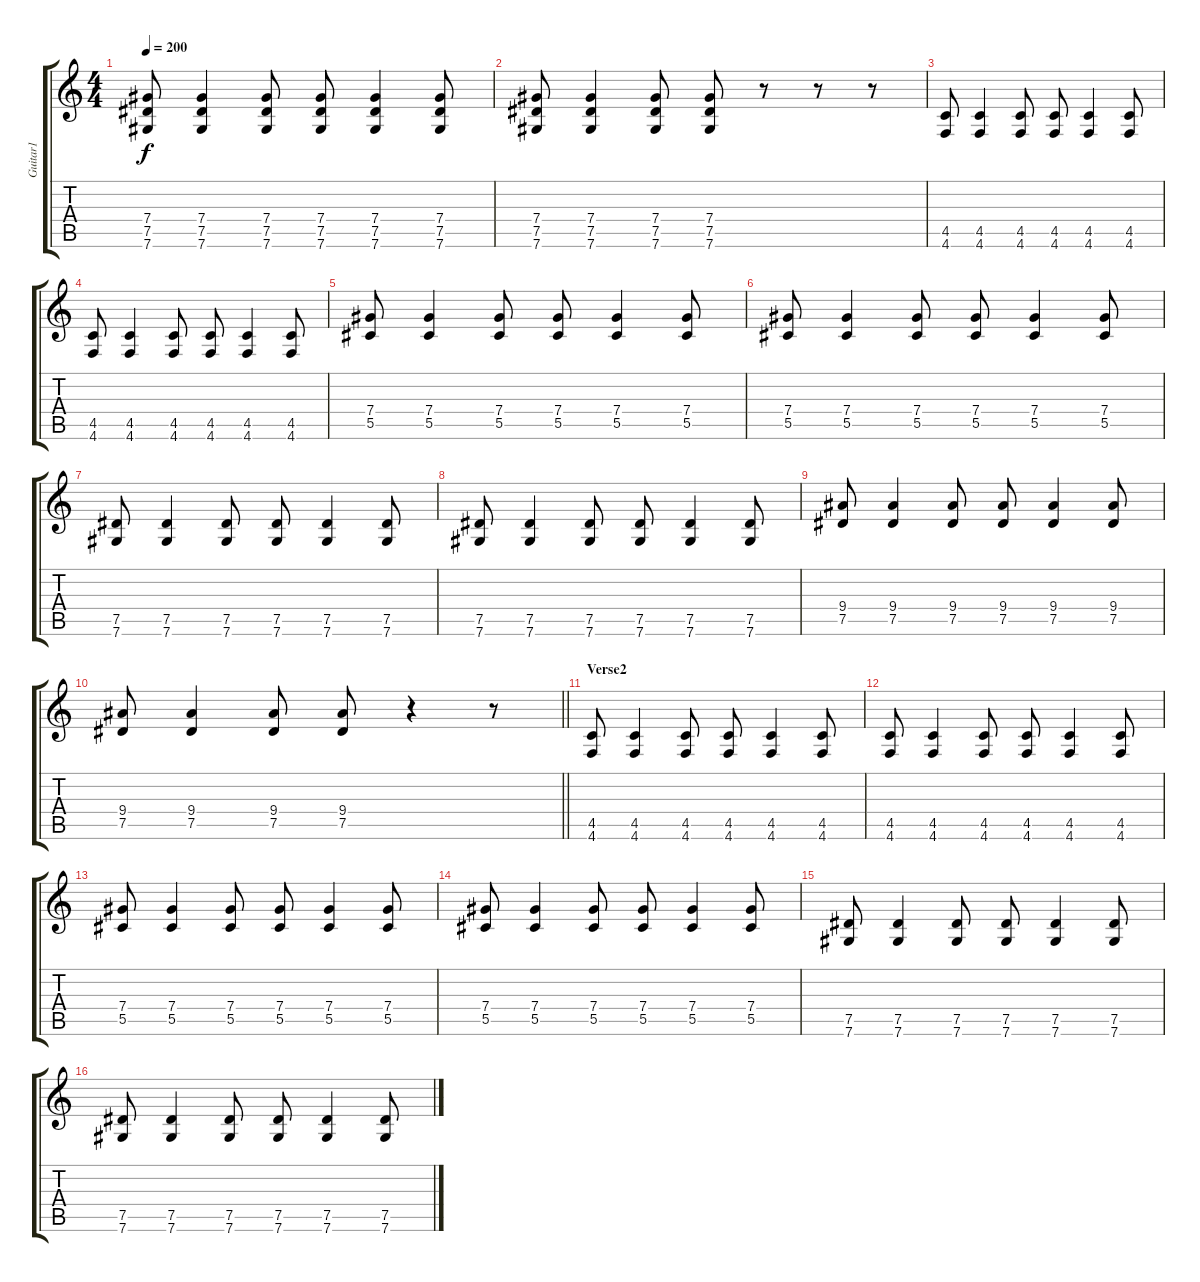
\track ("Guitar1" "Guitar1") {instrument distortionguitar}
\staff {score tabs}
\tuning (Eb4 Bb3 Gb3 Db3 Ab2 Db2) {hide}
\ts (4 4)
\tempo 200
\clef g2
\ks c
(7.4 7.5 7.6).8{dy f} (7.4 7.5 7.6).4 (7.4 7.5 7.6).8 (7.4 7.5 7.6).8 (7.4 7.5 7.6).4 (7.4 7.5 7.6).8 |
(7.4 7.5 7.6).8 (7.4 7.5 7.6).4 (7.4 7.5 7.6).8 (7.4 7.5 7.6).8 r.8 r.8 r.8 |
(4.5 4.6).8 (4.5 4.6).4 (4.5 4.6).8 (4.5 4.6).8 (4.5 4.6).4 (4.5 4.6).8 |
(4.5 4.6).8 (4.5 4.6).4 (4.5 4.6).8 (4.5 4.6).8 (4.5 4.6).4 (4.5 4.6).8 |
(7.4 5.5).8 (7.4 5.5).4 (7.4 5.5).8 (7.4 5.5).8 (7.4 5.5).4 (7.4 5.5).8 |
(7.4 5.5).8 (7.4 5.5).4 (7.4 5.5).8 (7.4 5.5).8 (7.4 5.5).4 (7.4 5.5).8 |
(7.5 7.6).8 (7.5 7.6).4 (7.5 7.6).8 (7.5 7.6).8 (7.5 7.6).4 (7.5 7.6).8 |
(7.5 7.6).8 (7.5 7.6).4 (7.5 7.6).8 (7.5 7.6).8 (7.5 7.6).4 (7.5 7.6).8 |
(9.4 7.5).8 (9.4 7.5).4 (9.4 7.5).8 (9.4 7.5).8 (9.4 7.5).4 (9.4 7.5).8 |
\barLineRight lightlight
(9.4 7.5).8 (9.4 7.5).4 (9.4 7.5).8 (9.4 7.5).8 r.4 r.8 |
\section ("" "Verse2")
(4.5 4.6).8 (4.5 4.6).4 (4.5 4.6).8 (4.5 4.6).8 (4.5 4.6).4 (4.5 4.6).8 |
(4.5 4.6).8 (4.5 4.6).4 (4.5 4.6).8 (4.5 4.6).8 (4.5 4.6).4 (4.5 4.6).8 |
(7.4 5.5).8 (7.4 5.5).4 (7.4 5.5).8 (7.4 5.5).8 (7.4 5.5).4 (7.4 5.5).8 |
(7.4 5.5).8 (7.4 5.5).4 (7.4 5.5).8 (7.4 5.5).8 (7.4 5.5).4 (7.4 5.5).8 |
(7.5 7.6).8 (7.5 7.6).4 (7.5 7.6).8 (7.5 7.6).8 (7.5 7.6).4 (7.5 7.6).8 |
(7.5 7.6).8 (7.5 7.6).4 (7.5 7.6).8 (7.5 7.6).8 (7.5 7.6).4 (7.5 7.6).8
